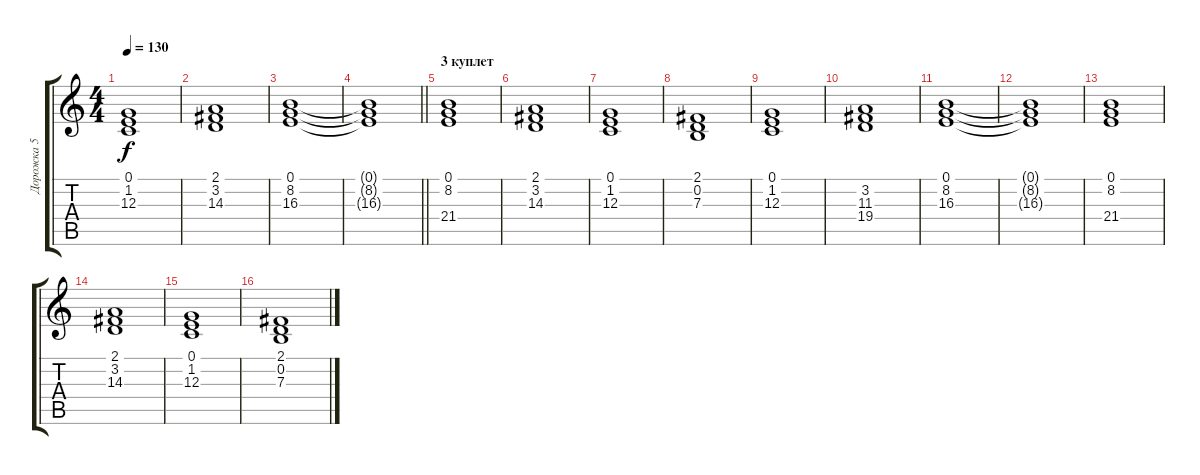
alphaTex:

\track ("Дорожка 5" "Дорожка 5") {instrument synthstrings2}
\staff {score tabs}
\tuning (E4 B3 G3 D3 A2 E2) {hide}
\ts (4 4)
\tempo 130
\clef g2
\ks c
(0.1 1.2 12.3).1{dy f} |
(2.1 3.2 14.3).1 |
(0.1 8.2 16.3).1 |
\barLineRight lightlight
(0.1{t} 8.2{t} 16.3{t}).1 |
\section ("" "3 куплет")
(0.1 8.2 21.4).1 |
(2.1 3.2 14.3).1 |
(0.1 1.2 12.3).1 |
(2.1 0.2 7.3).1 |
(0.1 1.2 12.3).1 |
(3.2 11.3 19.4).1 |
(0.1 8.2 16.3).1 |
(0.1{t} 8.2{t} 16.3{t}).1 |
(0.1 8.2 21.4).1 |
(2.1 3.2 14.3).1 |
(0.1 1.2 12.3).1 |
(2.1 0.2 7.3).1
